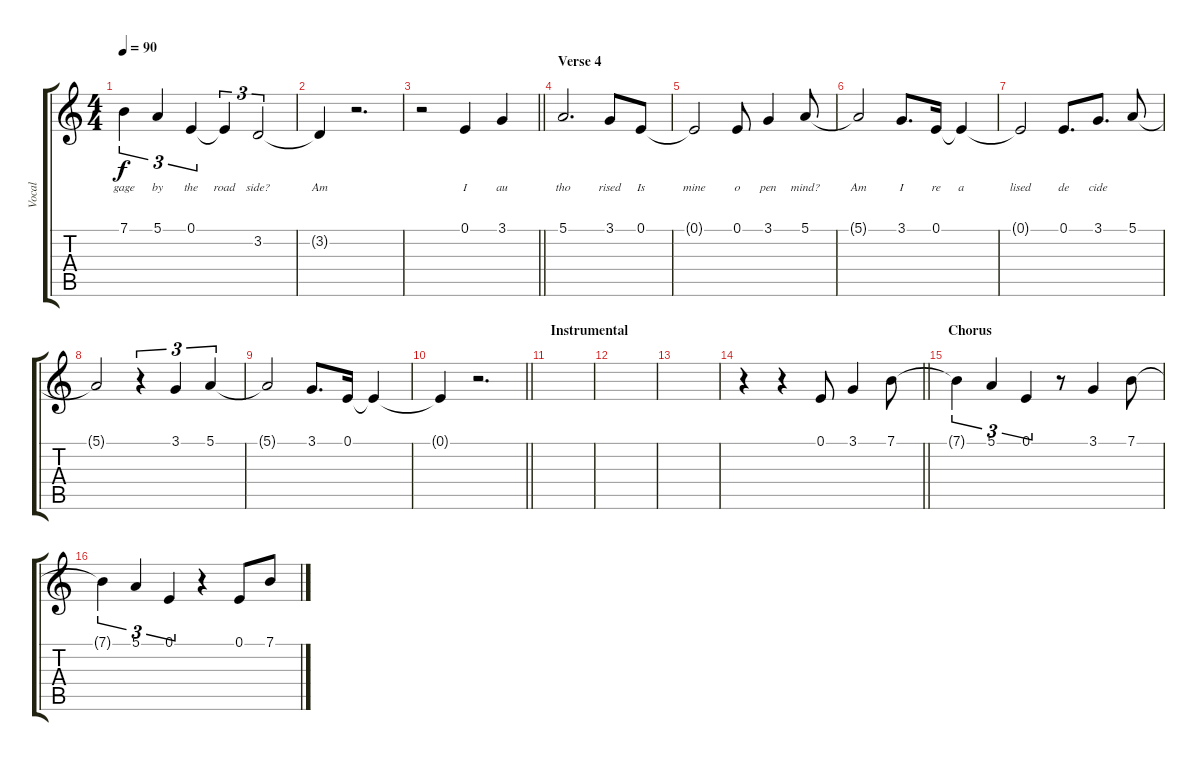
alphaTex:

\track ("Vocal" "Vocal") {instrument acousticgrandpiano}
\staff {score tabs}
\tuning (E4 B3 G3 D3 A2 E2) {hide}
\ts (4 4)
\tempo 90
\clef g2
\ks c
7.1{t}.4{tu (3 2) lyrics (0 "gage") lyrics (1 "") lyrics (2 "") lyrics (3 "") lyrics (4 "") dy f} 5.1.4{tu (3 2) lyrics (0 "by") lyrics (1 "") lyrics (2 "") lyrics (3 "") lyrics (4 "")} 0.1.4{tu (3 2) lyrics (0 "the") lyrics (1 "") lyrics (2 "") lyrics (3 "") lyrics (4 "")} 0.1{t}.4{tu (3 2) lyrics (0 "road") lyrics (1 "") lyrics (2 "") lyrics (3 "") lyrics (4 "")} 3.2.2{tu (3 2) lyrics (0 "side?") lyrics (1 "") lyrics (2 "") lyrics (3 "") lyrics (4 "")} |
3.2{t}.4{lyrics (0 "Am") lyrics (1 "") lyrics (2 "") lyrics (3 "") lyrics (4 "")} r.2{d} |
\barLineRight lightlight
r.2 0.1.4{lyrics (0 "I") lyrics (1 "") lyrics (2 "") lyrics (3 "") lyrics (4 "")} 3.1.4{lyrics (0 "au") lyrics (1 "") lyrics (2 "") lyrics (3 "") lyrics (4 "")} |
\section ("" "Verse 4")
5.1.2{d lyrics (0 "tho") lyrics (1 "") lyrics (2 "") lyrics (3 "") lyrics (4 "")} 3.1.8{lyrics (0 "rised") lyrics (1 "") lyrics (2 "") lyrics (3 "") lyrics (4 "")} 0.1.8{lyrics (0 "Is") lyrics (1 "") lyrics (2 "") lyrics (3 "") lyrics (4 "")} |
0.1{t}.2{lyrics (0 "mine") lyrics (1 "") lyrics (2 "") lyrics (3 "") lyrics (4 "")} 0.1.8{lyrics (0 "o") lyrics (1 "") lyrics (2 "") lyrics (3 "") lyrics (4 "")} 3.1.4{lyrics (0 "pen") lyrics (1 "") lyrics (2 "") lyrics (3 "") lyrics (4 "")} 5.1.8{lyrics (0 "mind?") lyrics (1 "") lyrics (2 "") lyrics (3 "") lyrics (4 "")} |
5.1{t}.2{lyrics (0 "Am") lyrics (1 "") lyrics (2 "") lyrics (3 "") lyrics (4 "")} 3.1.8{d lyrics (0 "I") lyrics (1 "") lyrics (2 "") lyrics (3 "") lyrics (4 "")} 0.1.16{lyrics (0 "re") lyrics (1 "") lyrics (2 "") lyrics (3 "") lyrics (4 "")} 0.1{t}.4{lyrics (0 "a") lyrics (1 "") lyrics (2 "") lyrics (3 "") lyrics (4 "")} |
0.1{t}.2{lyrics (0 "lised") lyrics (1 "") lyrics (2 "") lyrics (3 "") lyrics (4 "")} 0.1.8{d lyrics (0 "de") lyrics (1 "") lyrics (2 "") lyrics (3 "") lyrics (4 "")} 3.1.8{d lyrics (0 "cide") lyrics (1 "") lyrics (2 "") lyrics (3 "") lyrics (4 "")} 5.1.8 |
5.1{t}.2 r.4{tu (3 2)} 3.1.4{tu (3 2)} 5.1.4{tu (3 2)} |
5.1{t}.2 3.1.8{d} 0.1.16 0.1{t}.4 |
\barLineRight lightlight
0.1{t}.4 r.2{d} |
\section ("" "Instrumental")
|
|
|
\barLineRight lightlight
r.4 r.4 0.1.8 3.1.4 7.1.8 |
\section ("" "Chorus")
7.1{t}.4{tu (3 2)} 5.1.4{tu (3 2)} 0.1.4{tu (3 2)} r.8 3.1.4 7.1.8 |
7.1{t}.4{tu (3 2)} 5.1.4{tu (3 2)} 0.1.4{tu (3 2)} r.4 0.1.8 7.1.8
